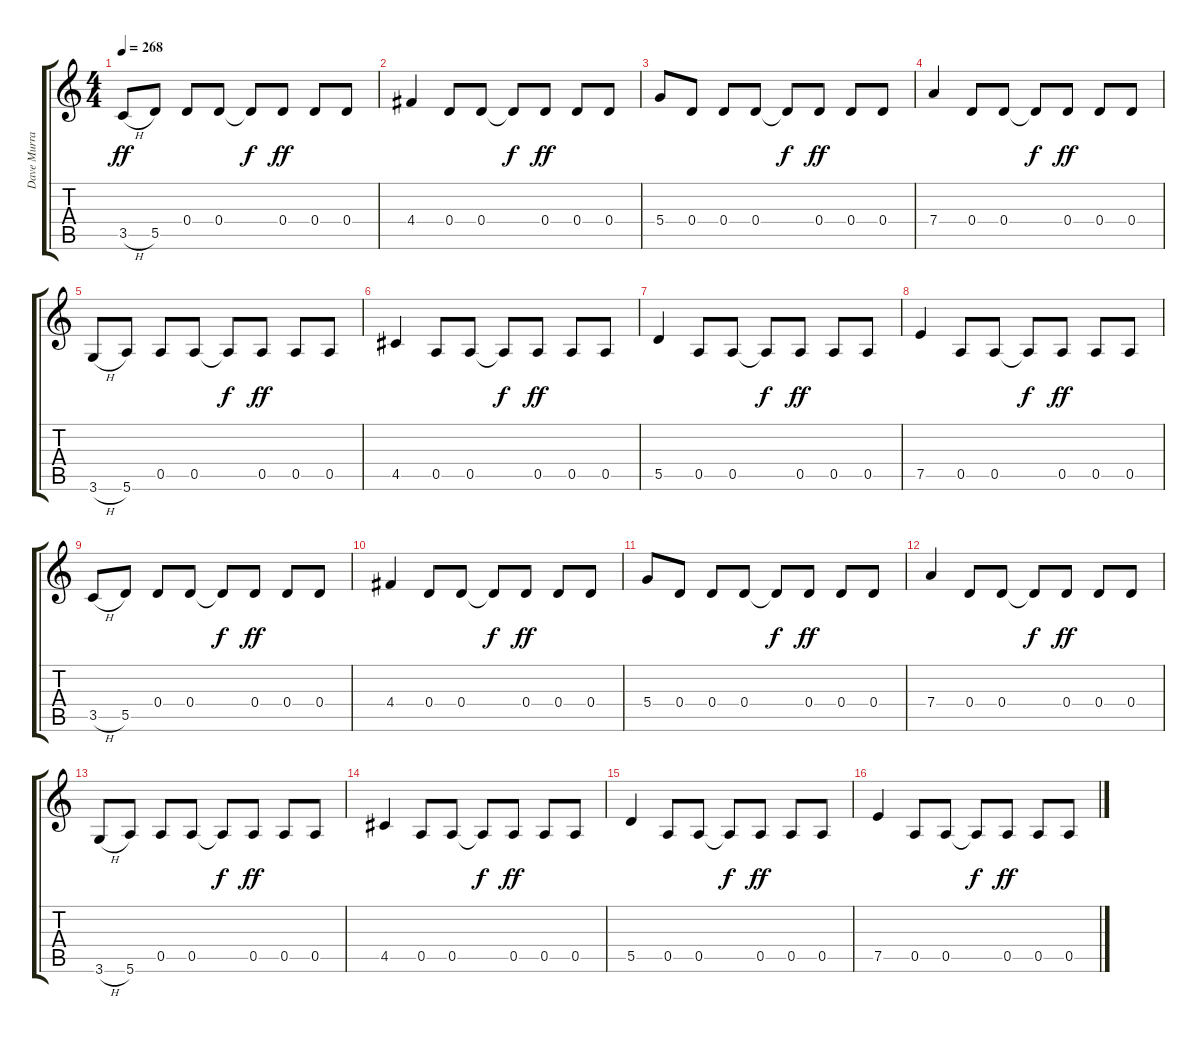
\track ("Dave Murray" "Dave Murra") {instrument overdrivenguitar}
\staff {score tabs}
\tuning (E4 B3 G3 D3 A2 E2) {hide}
\ts (4 4)
\tempo 268
\clef g2
\ks c
3.5{h}.8{dy ff} 5.5.8 0.4.8 0.4.8 0.4{t}.8{dy f} 0.4.8{dy ff} 0.4.8 0.4.8 |
4.4.4 0.4.8 0.4.8 0.4{t}.8{dy f} 0.4.8{dy ff} 0.4.8 0.4.8 |
5.4.8 0.4.8 0.4.8 0.4.8 0.4{t}.8{dy f} 0.4.8{dy ff} 0.4.8 0.4.8 |
7.4.4 0.4.8 0.4.8 0.4{t}.8{dy f} 0.4.8{dy ff} 0.4.8 0.4.8 |
3.6{h}.8 5.6.8 0.5.8 0.5.8 0.5{t}.8{dy f} 0.5.8{dy ff} 0.5.8 0.5.8 |
4.5.4 0.5.8 0.5.8 0.5{t}.8{dy f} 0.5.8{dy ff} 0.5.8 0.5.8 |
5.5.4 0.5.8 0.5.8 0.5{t}.8{dy f} 0.5.8{dy ff} 0.5.8 0.5.8 |
7.5.4 0.5.8 0.5.8 0.5{t}.8{dy f} 0.5.8{dy ff} 0.5.8 0.5.8 |
3.5{h}.8 5.5.8 0.4.8 0.4.8 0.4{t}.8{dy f} 0.4.8{dy ff} 0.4.8 0.4.8 |
4.4.4 0.4.8 0.4.8 0.4{t}.8{dy f} 0.4.8{dy ff} 0.4.8 0.4.8 |
5.4.8 0.4.8 0.4.8 0.4.8 0.4{t}.8{dy f} 0.4.8{dy ff} 0.4.8 0.4.8 |
7.4.4 0.4.8 0.4.8 0.4{t}.8{dy f} 0.4.8{dy ff} 0.4.8 0.4.8 |
3.6{h}.8 5.6.8 0.5.8 0.5.8 0.5{t}.8{dy f} 0.5.8{dy ff} 0.5.8 0.5.8 |
4.5.4 0.5.8 0.5.8 0.5{t}.8{dy f} 0.5.8{dy ff} 0.5.8 0.5.8 |
5.5.4 0.5.8 0.5.8 0.5{t}.8{dy f} 0.5.8{dy ff} 0.5.8 0.5.8 |
7.5.4 0.5.8 0.5.8 0.5{t}.8{dy f} 0.5.8{dy ff} 0.5.8 0.5.8
